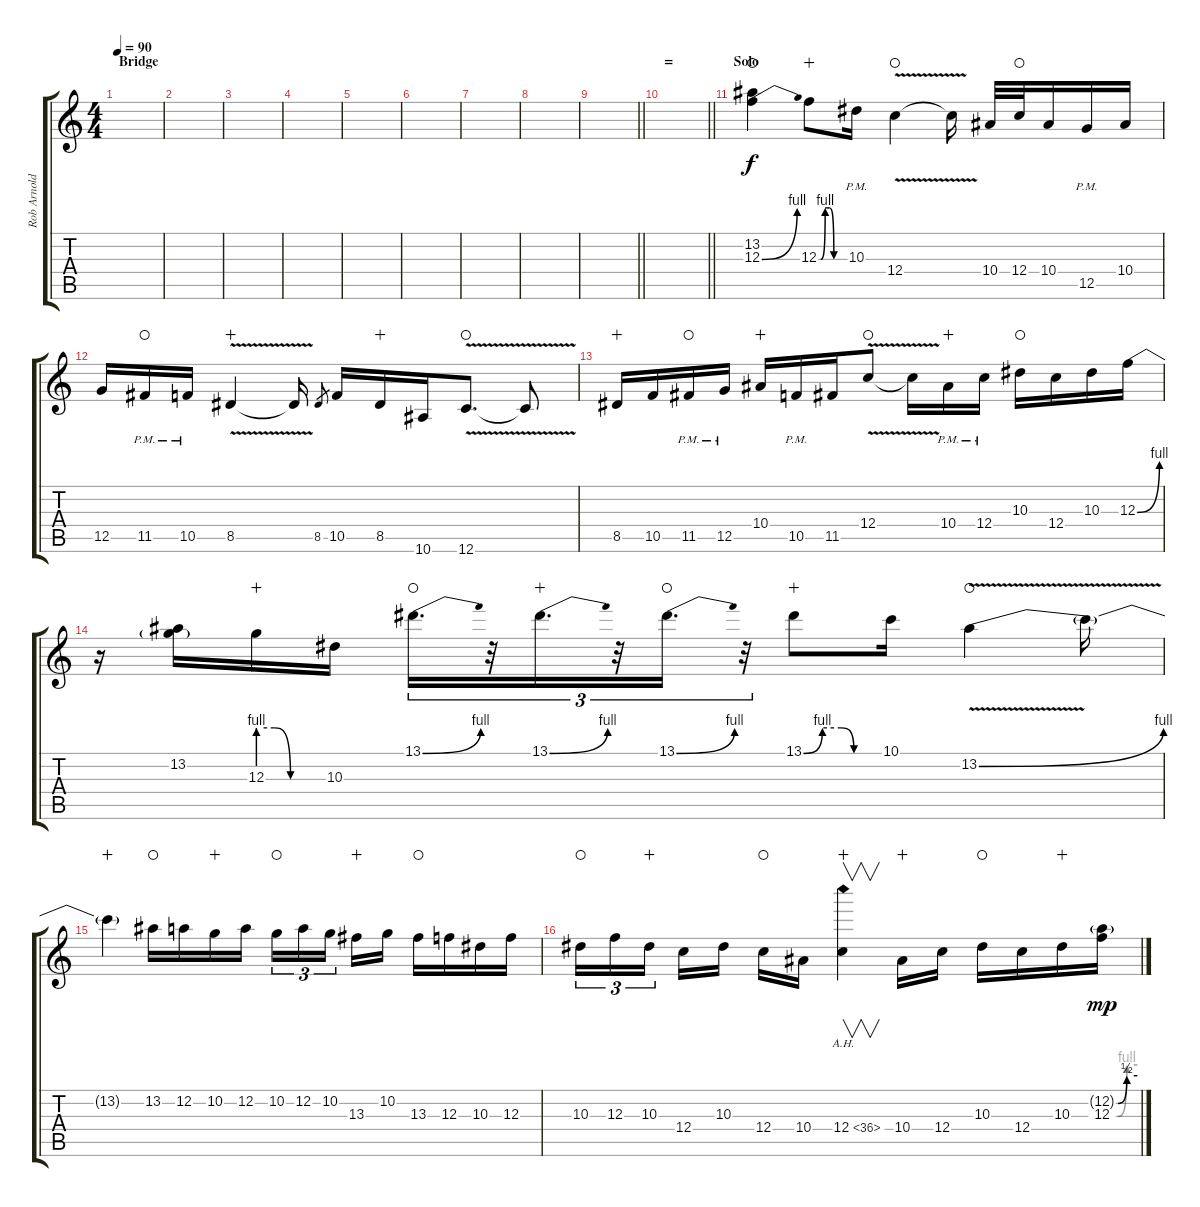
\track ("Rob Arnold (lead)" "Rob Arnold") {instrument overdrivenguitar}
\staff {score tabs}
\tuning (D4 A3 F3 C3 G2 C2) {hide}
\ts (4 4)
\section ("" "Bridge")
\tempo 90
\clef g2
\ks c
|
|
|
|
|
|
|
|
\barLineRight lightlight
|
\section ("" "=")
\barLineRight lightlight
|
\section ("" "Solo")
(13.2 12.3{be (bend 0 0 60 4)}).4{volume 14 waho} 12.3{be (custom 0 0 5 0 15 4 25 4 35 0 60 0)}.8{wahc} 10.3{pm}.16 12.4{v}.4{waho} 12.4{t}.16 10.4.32 12.4.32{waho} 10.4.16 12.5{pm}.16 10.4.16 |
12.5.16 11.5{pm}.16{waho} 10.5{pm}.16 8.5{v}.4{wahc} 8.5{t}.16 8.5.8{gr} 10.5.16 8.5.16{wahc} 10.6.16 12.6{v}.8{d waho} 12.6{t}.8 |
8.5.16{wahc} 10.5.16 11.5{pm}.16{waho} 12.5{pm}.16 10.4.16{wahc} 10.5{pm}.16 11.5.16 12.4{v}.8{waho} 12.4{t}.16 10.4{pm}.16{wahc} 12.4{pm}.16 10.3.16{waho} 12.4.16 10.3.16 12.3{be (bend 0 0 60 4)}.16 |
r.16 (13.2 12.3{t}).16 12.3{be (custom 0 4 15 4 30 0 60 0)}.16{wahc} 10.3.16 13.1{be (bend 0 0 60 4)}.16{d tu (3 2) waho} r.32{tu (3 2)} 13.1{be (bend 0 0 60 4)}.16{d tu (3 2) wahc} r.32{tu (3 2)} 13.1{be (bend 0 0 60 4)}.16{d tu (3 2) waho} r.32{tu (3 2)} 13.1{be (custom 0 0 15 4 30 4 40 0 60 0)}.8{wahc} 10.1.16 13.2{be (bend 0 0 60 4) v}.4{waho} 13.2{t}.16 |
13.2{t}.4{wahc} 13.2.16{waho} 12.2.16 10.2.16{wahc} 12.2.16 10.2.16{tu (3 2) waho} 12.2.16{tu (3 2)} 10.2.16{tu (3 2) beam splitsecondary} 13.3.16{wahc} 10.2.16 13.3.16{waho} 12.3.16 10.3.16 12.3.16 |
10.3.16{tu (3 2) waho} 12.3.16{tu (3 2)} 10.3.16{tu (3 2) wahc beam splitsecondary} 12.4.16 10.3.16 12.4.16{waho} 10.4.16 12.4{ah 24}.4{v wahc} 10.4.16{wahc} 12.4.16 10.3.16{waho} 12.4.16 10.3.16{wahc} (12.2{be (custom 0 0 5 0 30 2 60 2) g} 12.3{be (custom 0 0 5 0 30 4 60 4)}).16{dy mp}
